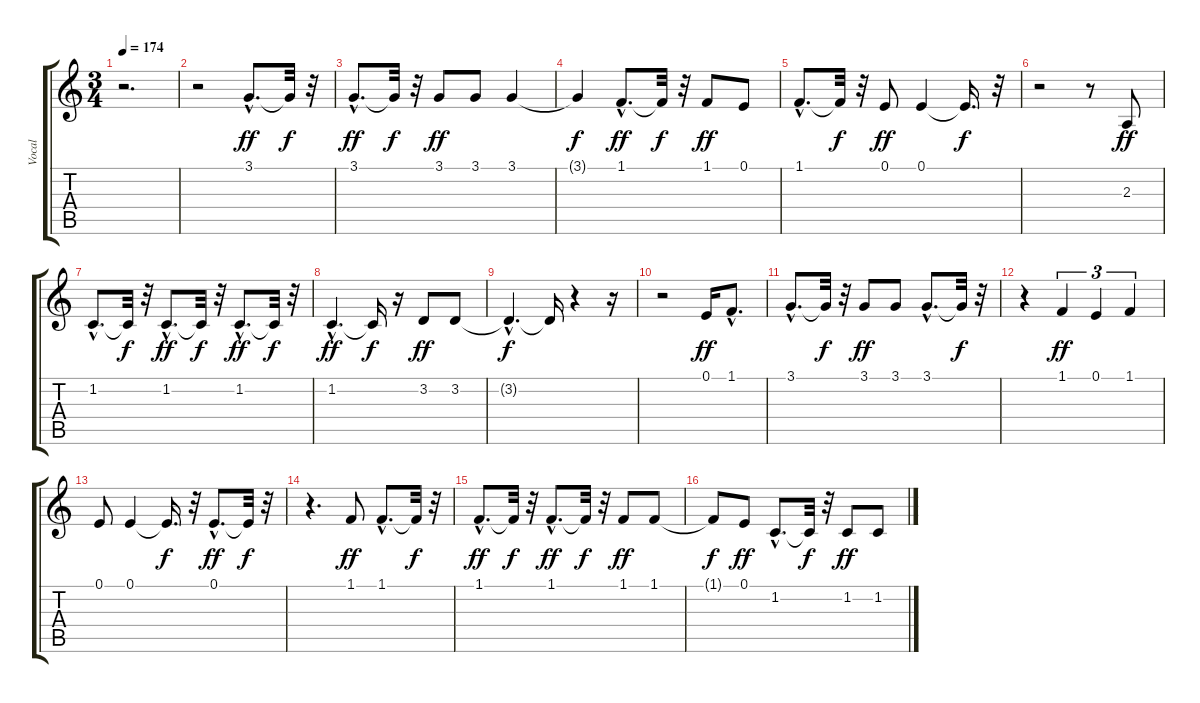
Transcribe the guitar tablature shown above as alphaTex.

\track ("Vocal" "Vocal") {instrument sopranosax}
\staff {score tabs}
\tuning (E4 B3 G3 D3 A2 E2) {hide}
\ts (3 4)
\tempo 174
\clef g2
\ks c
r.2{d dy f} |
r.2 3.1{hac}.8{d dy ff} 3.1{t}.32{dy f} r.32 |
3.1{hac}.8{d dy ff} 3.1{t}.32{dy f} r.32 3.1.8{dy ff} 3.1.8 3.1.4 |
3.1{t}.4{dy f} 1.1{hac}.8{d dy ff} 1.1{t}.32{dy f} r.32 1.1.8{dy ff} 0.1.8 |
1.1{hac}.8{d} 1.1{t}.32{dy f} r.32 0.1.8{dy ff} 0.1.4 0.1{t}.16{d dy f} r.32 |
r.2 r.8 2.3.8{dy ff} |
1.2{hac}.8{d} 1.2{t}.32{dy f} r.32 1.2{hac}.8{d dy ff} 1.2{t}.32{dy f} r.32 1.2{hac}.8{d dy ff} 1.2{t}.32{dy f} r.32 |
1.2{hac}.4{d dy ff} 1.2{t}.16{dy f} r.16 3.2.8{dy ff} 3.2.8 |
3.2{hac t}.4{d dy f} 3.2{t}.16 r.4 r.16 |
r.2 0.1.16{dy ff} 1.1{hac}.8{d} |
3.1{hac}.8{d} 3.1{t}.32{dy f} r.32 3.1.8{dy ff} 3.1.8 3.1{hac}.8{d} 3.1{t}.32{dy f} r.32 |
r.4 1.1.4{tu (3 2) dy ff} 0.1.4{tu (3 2)} 1.1.4{tu (3 2)} |
0.1.8 0.1.4 0.1{t}.16{d dy f} r.32 0.1{hac}.8{d dy ff} 0.1{t}.32{dy f} r.32 |
r.4{d} 1.1.8{dy ff} 1.1{hac}.8{d} 1.1{t}.32{dy f} r.32 |
1.1{hac}.8{d dy ff} 1.1{t}.32{dy f} r.32 1.1{hac}.8{d dy ff} 1.1{t}.32{dy f} r.32 1.1.8{dy ff} 1.1.8 |
1.1{t}.8{dy f} 0.1.8{dy ff} 1.2{hac}.8{d} 1.2{t}.32{dy f} r.32 1.2.8{dy ff} 1.2.8
